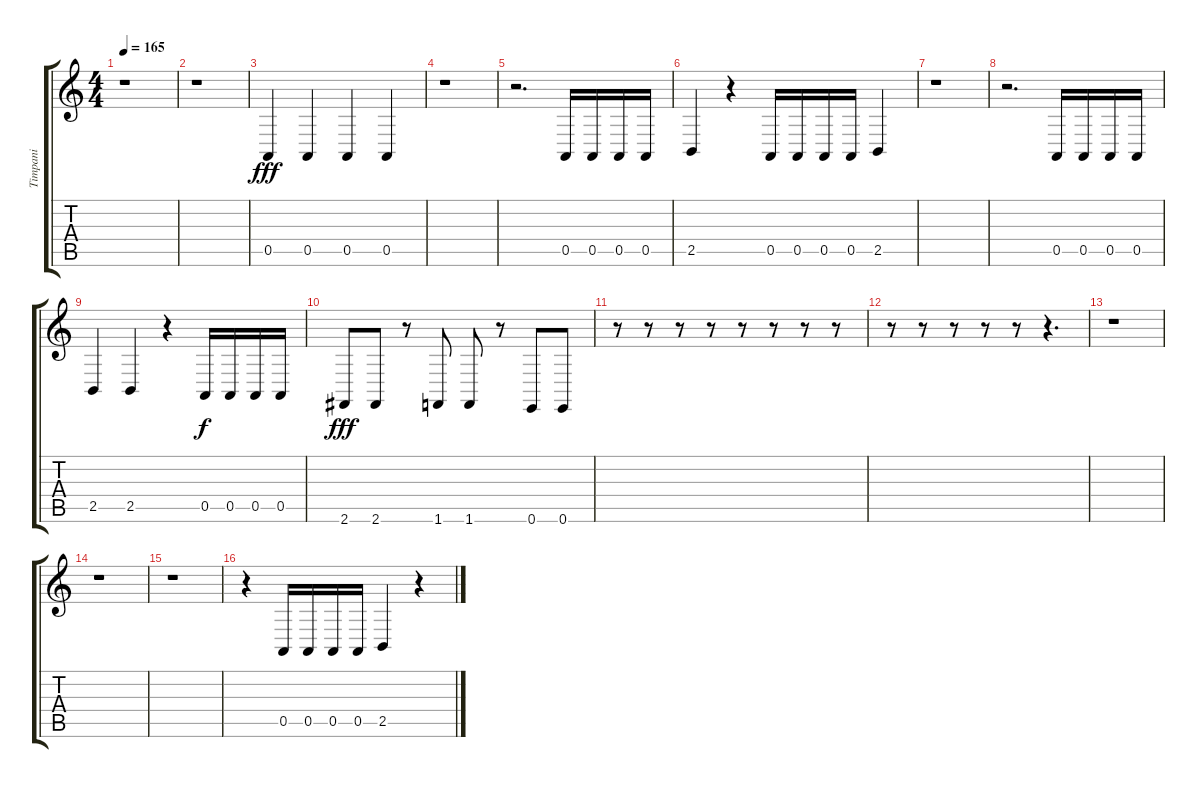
\track ("Timpani" "Timpani") {instrument timpani}
\staff {score tabs}
\tuning (E4 B3 G3 D3 A2 E2) {hide}
\ts (4 4)
\tempo 165
\clef g2
\ks c
r.1{dy fff} |
r.1 |
0.5.4 0.5.4 0.5.4 0.5.4 |
r.1 |
r.2{d} 0.5.16 0.5.16 0.5.16 0.5.16 |
2.5.4 r.4 0.5.16 0.5.16 0.5.16 0.5.16 2.5.4 |
r.1 |
r.2{d} 0.5.16 0.5.16 0.5.16 0.5.16 |
2.5.4 2.5.4 r.4 0.5.16{dy f} 0.5.16 0.5.16 0.5.16 |
2.6.8{dy fff} 2.6.8 r.8 1.6.8 1.6.8 r.8 0.6.8 0.6.8 |
r.8 r.8 r.8 r.8 r.8 r.8 r.8 r.8 |
r.8 r.8 r.8 r.8 r.8 r.4{d} |
r.1 |
r.1 |
r.1 |
r.4 0.5.16 0.5.16 0.5.16 0.5.16 2.5.4 r.4
